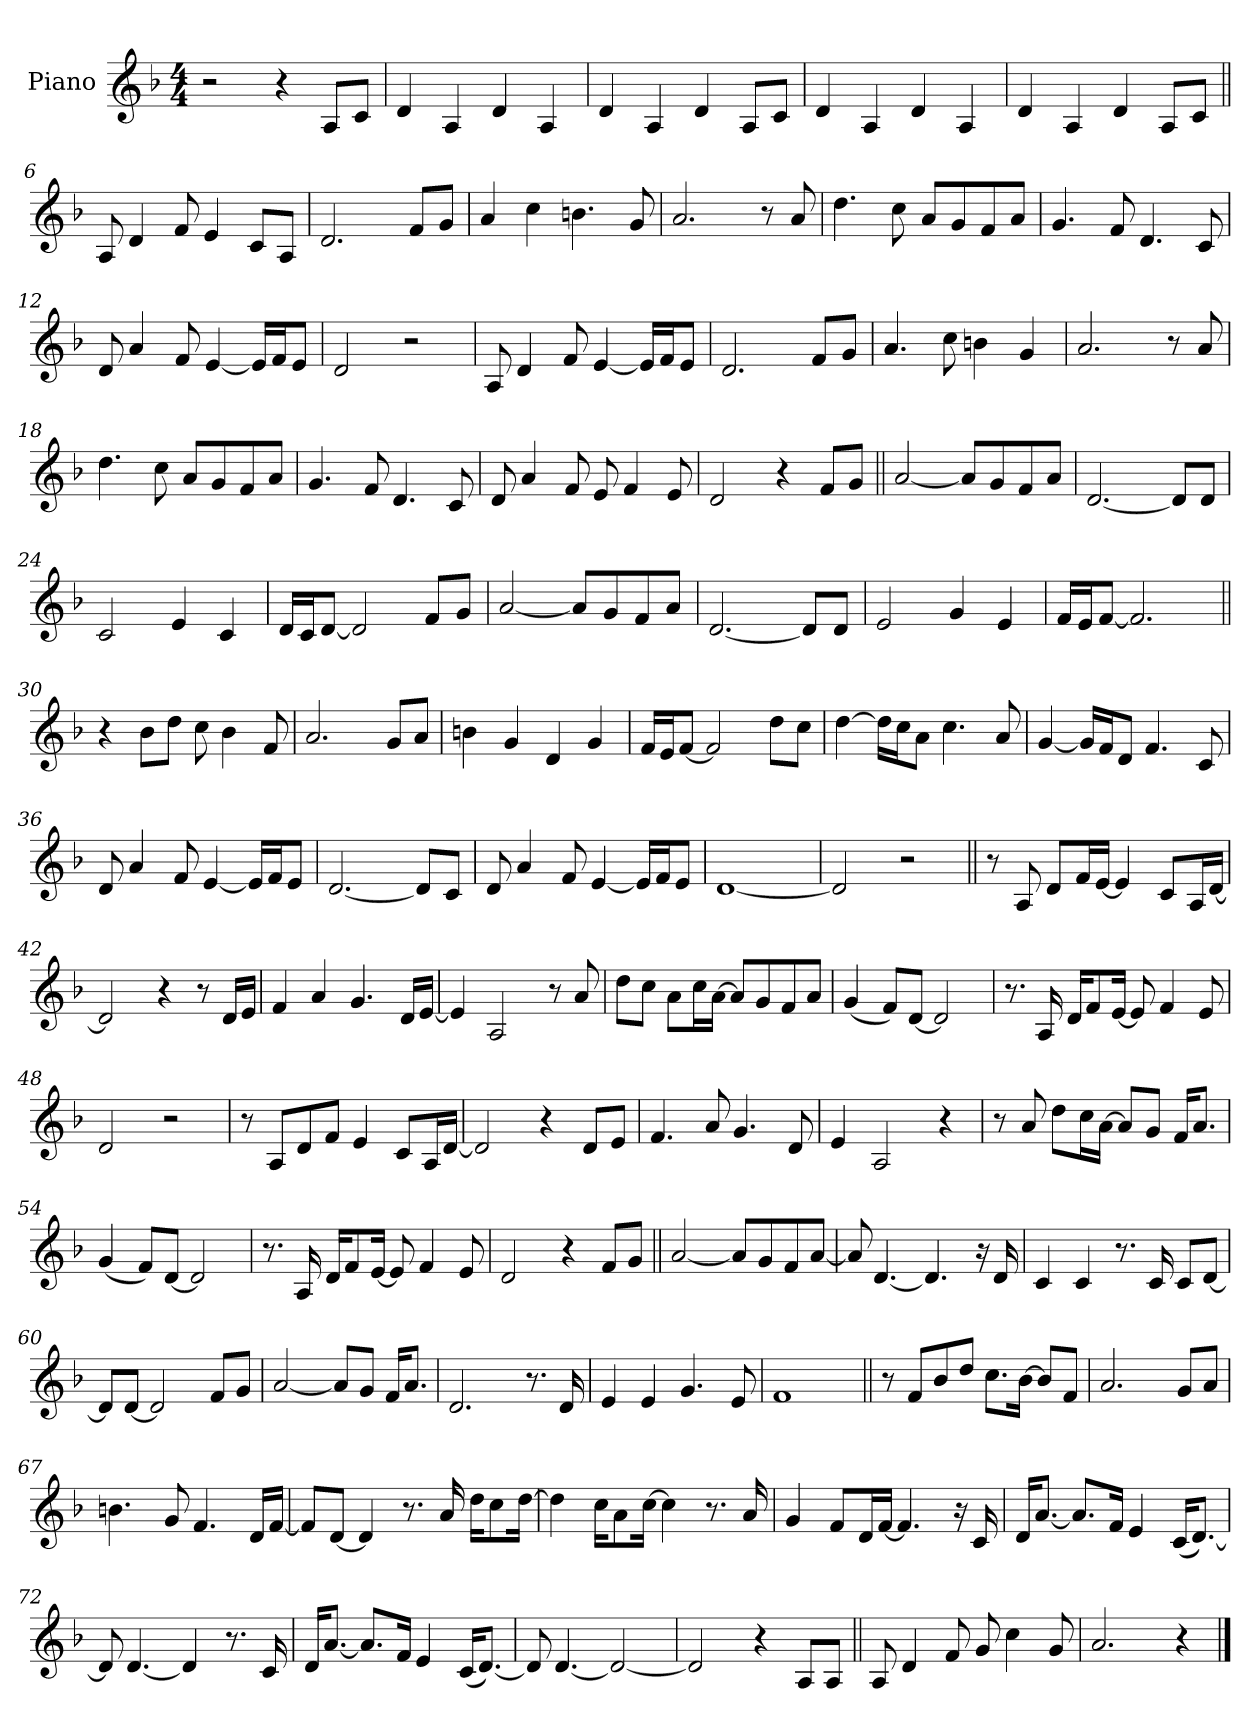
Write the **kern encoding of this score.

**kern
*part1
*staff1
*I"Piano
*I'Pno.
*clefG2
*k[b-]
*M4/4
*MM104
=1
2r
4r
8A!L
8c!J
=2
4d!
4A!
4d!
4A!
=3
4d!
4A!
4d!
8A!L
8c!J
=4
4d!
4A!
4d!
4A!
=5
4d!
4A!
4d!
8A!L
8c!J
=6||
8A
4d
8f
4e
8cL
8AJ
=7
2.d
8fL
8gJ
=8
4a
4cc
4.bn
8g
=9
2.a
8r
8a
=10
4.dd
8cc
8aL
8g
8f
8aJ
=11
4.g
8f
4.d
8c
=12
8d
4a
8f
[4e
16eLL]
16fJ
8eJ
=13
2d
2r
=14
8A
4d
8f
[4e
16eLL]
16fJ
8eJ
=15
2.d
8fL
8gJ
=16
4.a
8cc
4bn
4g
=17
2.a
8r
8a
=18
4.dd
8cc
8aL
8g
8f
8aJ
=19
4.g
8f
4.d
8c
=20
8d
4a
8f
8e
4f
8e
=21
2d
4r
8fL
8gJ
=22||
[2a
8aL]
8g
8f
8aJ
=23
[2.d
8dL]
8dJ
=24
2c
4e
4c
=25
16dLL
16cJ
[8dJ
2d]
8fL
8gJ
=26
[2a
8aL]
8g
8f
8aJ
=27
[2.d
8dL]
8dJ
=28
2e
4g
4e
=29
16fLL
16eJ
[8fJ
2.f]
=30||
4r
8b-L
8ddJ
8cc
4b-
8f
=31
2.a
8gL
8aJ
=32
4bn
4g
4d
4g
=33
16fLL
16eJ
[8fJ
2f]
8ddL
8ccJ
=34
[4dd
16ddLL]
16ccJ
8aJ
4.cc
8a
=35
[4g
16gLL]
16fJ
8dJ
4.f
8c
=36
8d
4a
8f
[4e
16eLL]
16fJ
8eJ
=37
[2.d
8dL]
8cJ
=38
8d
4a
8f
[4e
16eLL]
16fJ
8eJ
=39
[1d
=40
2d]
2r
=41||
8r
8A
8dL
16fL
[16eJJ
4e]
8cL
16AL
[16dJJ
=42
2d]
4r
8r
16dLL
16eJJ
=43
4f
4a
4.g
16dLL
[16eJJ
=44
4e]
2A
8r
8a
=45
8ddL
8ccJ
8aL
16ccL
[16aJJ
8aL]
8g
8f
8aJ
=46
(<4g
8fL)
[8dJ
2d]
=47
8.r
16A
16dKL
8f
[16eJk
8e]
4f
8e
=48
2d
2r
=49
8r
8AL
8d
8fJ
4e
8cL
16AL
[16dJJ
=50
2d]
4r
8dL
8eJ
=51
4.f
8a
4.g
8d
=52
4e
2A
4r
=53
8r
8a
8ddL
16ccL
[16aJJ
8aL]
8gJ
16fKL
8.aJ
=54
(<4g
8fL)
[8dJ
2d]
=55
8.r
16A
16dKL
8f
[16eJk
8e]
4f
8e
=56
2d
4r
8fL
8gJ
=57||
[2a
8aL]
8g
8f
[8aJ
=58
8a]
[4.d
4.d]
16r
16d
=59
4c
4c
8.r
16c
8cL
[8dJ
=60
8dL]
[8dJ
2d]
8fL
8gJ
=61
[2a
8aL]
8gJ
16fKL
8.aJ
=62
2.d
8.r
16d
=63
4e
4e
4.g
8e
=64
1f
=65||
8r
8fL
8b-
8ddJ
8.ccL
[16b-Jk
8b-L]
8fJ
=66
2.a
8gL
8aJ
=67
4.bn
8g
4.f
16dLL
[16fJJ
=68
8fL]
[8dJ
4d]
8.r
16a
16ddKL
8cc
[16ddJk
=69
4dd]
16ccKL
8a
[16ccJk
4cc]
8.r
16a
=70
4g
8fL
16dL
[16fJJ
4.f]
16r
16c
=71
16dKL
[8.aJ
8.aL]
16fJk
4e
(<16cKL
[8.dJ)
=72
8d]
[4.d
4d]
8.r
16c
=73
16dKL
[8.aJ
8.aL]
16fJk
4e
(<16cKL
[8.dJ)
=74
8d]
[4.d
2d_
=75
2d]
4r
8A!L
8A!J
=76||
8A!
4d!
8f!
8g!
4cc!
8g!
=77
2.a!
4r
==
*-
